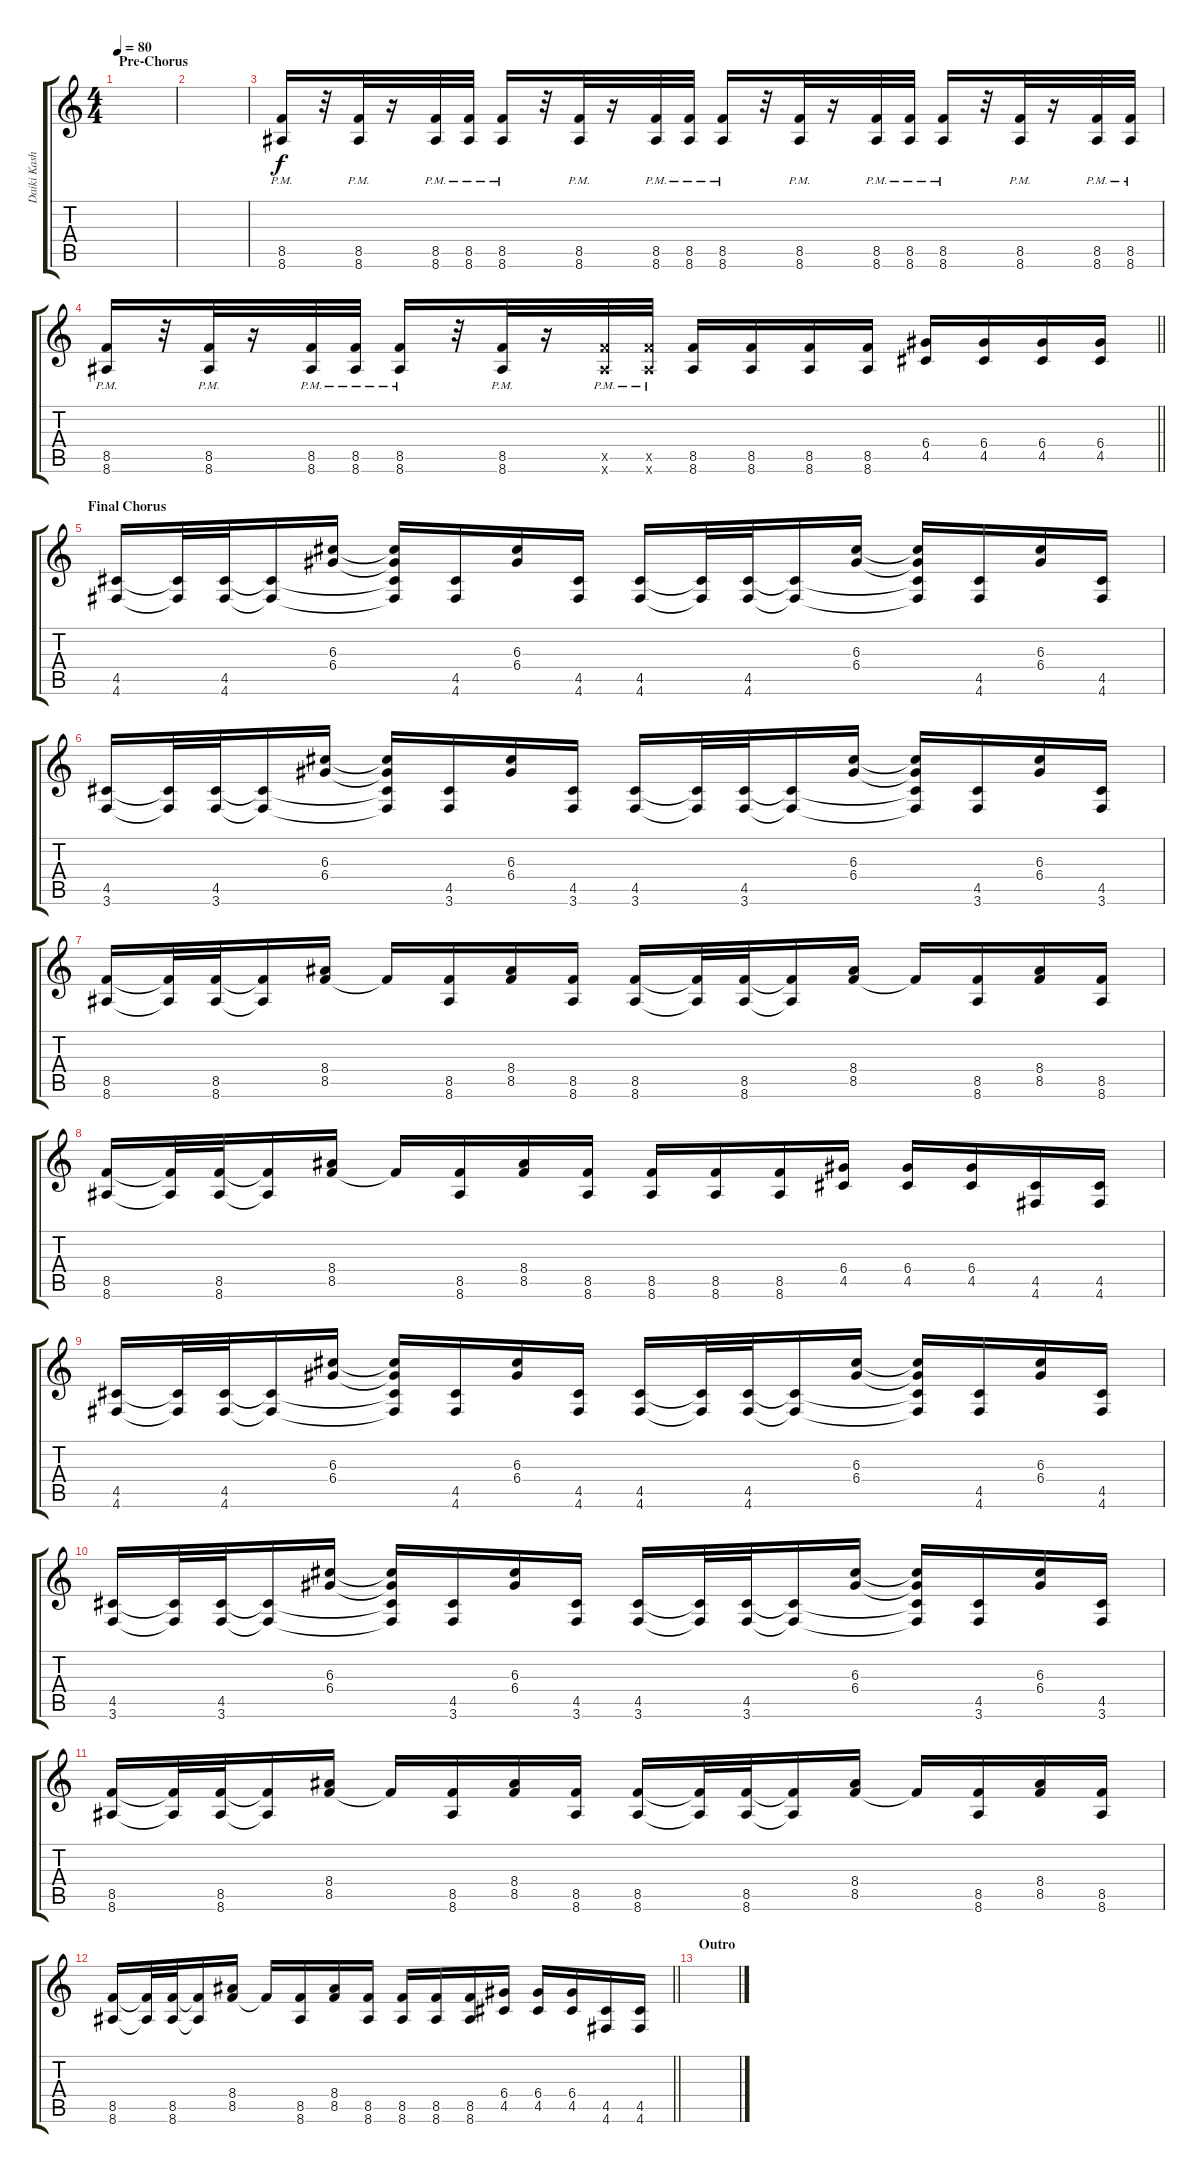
\track ("Daiki Kasho (Guitar 2)" "Daiki Kash") {instrument distortionguitar}
\staff {score tabs}
\tuning (E4 B3 G3 D3 A2 D2) {hide}
\ts (4 4)
\section ("" "Pre-Chorus")
\tempo 80
\clef g2
\ks c
|
|
(8.5{pm} 8.6).16 r.32 (8.5{pm} 8.6).32 r.16 (8.5{pm} 8.6).32 (8.5{pm} 8.6{pm}).32 (8.5{pm} 8.6).16 r.32 (8.5{pm} 8.6).32 r.16 (8.5{pm} 8.6).32 (8.5{pm} 8.6{pm}).32 (8.5{pm} 8.6).16 r.32 (8.5{pm} 8.6).32 r.16 (8.5{pm} 8.6).32 (8.5{pm} 8.6{pm}).32 (8.5{pm} 8.6).16 r.32 (8.5{pm} 8.6{pm}).32 r.16 (8.5{pm} 8.6{pm}).32 (8.5{pm} 8.6{pm}).32 |
\barLineRight lightlight
(8.5{pm} 8.6).16 r.32 (8.5{pm} 8.6).32 r.16 (8.5{pm} 8.6).32 (8.5{pm} 8.6{pm}).32 (8.5{pm} 8.6).16 r.32 (8.5{pm} 8.6).32 r.16 (8.5{pm x} 8.6{x}).32 (8.5{pm x} 8.6{pm x}).32 (8.5 8.6).16 (8.5 8.6).16 (8.5 8.6).16 (8.5 8.6).16 (6.4 4.5).16 (6.4 4.5).16 (6.4 4.5).16 (6.4 4.5).16 |
\section ("" "Final Chorus")
(4.5 4.6).16 (4.5{t} 4.6{t}).32 (4.5 4.6).32 (4.5{t} 4.6{t}).16 (6.3 6.4).16 (6.3{t} 6.4{t} 4.5{t} 4.6{t}).16 (4.5 4.6).16 (6.3 6.4).16 (4.5 4.6).16 (4.5 4.6).16 (4.5{t} 4.6{t}).32 (4.5 4.6).32 (4.5{t} 4.6{t}).16 (6.3 6.4).16 (6.3{t} 6.4{t} 4.5{t} 4.6{t}).16 (4.5 4.6).16 (6.3 6.4).16 (4.5 4.6).16 |
(4.5 3.6).16 (4.5{t} 3.6{t}).32 (4.5 3.6).32 (4.5{t} 3.6{t}).16 (6.3 6.4).16 (6.3{t} 6.4{t} 4.5{t} 3.6{t}).16 (4.5 3.6).16 (6.3 6.4).16 (4.5 3.6).16 (4.5 3.6).16 (4.5{t} 3.6{t}).32 (4.5 3.6).32 (4.5{t} 3.6{t}).16 (6.3 6.4).16 (6.3{t} 6.4{t} 4.5{t} 3.6{t}).16 (4.5 3.6).16 (6.3 6.4).16 (4.5 3.6).16 |
(8.5 8.6).16 (8.5{t} 8.6{t}).32 (8.5 8.6).32 (8.5{t} 8.6{t}).16 (8.4 8.5).16 8.5{t}.16 (8.5 8.6).16 (8.4 8.5).16 (8.5 8.6).16 (8.5 8.6).16 (8.5{t} 8.6{t}).32 (8.5 8.6).32 (8.5{t} 8.6{t}).16 (8.4 8.5).16 8.5{t}.16 (8.5 8.6).16 (8.4 8.5).16 (8.5 8.6).16 |
(8.5 8.6).16 (8.5{t} 8.6{t}).32 (8.5 8.6).32 (8.5{t} 8.6{t}).16 (8.4 8.5).16 8.5{t}.16 (8.5 8.6).16 (8.4 8.5).16 (8.5 8.6).16 (8.5 8.6).16 (8.5 8.6).16 (8.5 8.6).16 (6.4 4.5).16 (6.4 4.5).16 (6.4 4.5).16 (4.5 4.6).16 (4.5 4.6).16 |
(4.5 4.6).16 (4.5{t} 4.6{t}).32 (4.5 4.6).32 (4.5{t} 4.6{t}).16 (6.3 6.4).16 (6.3{t} 6.4{t} 4.5{t} 4.6{t}).16 (4.5 4.6).16 (6.3 6.4).16 (4.5 4.6).16 (4.5 4.6).16 (4.5{t} 4.6{t}).32 (4.5 4.6).32 (4.5{t} 4.6{t}).16 (6.3 6.4).16 (6.3{t} 6.4{t} 4.5{t} 4.6{t}).16 (4.5 4.6).16 (6.3 6.4).16 (4.5 4.6).16 |
(4.5 3.6).16 (4.5{t} 3.6{t}).32 (4.5 3.6).32 (4.5{t} 3.6{t}).16 (6.3 6.4).16 (6.3{t} 6.4{t} 4.5{t} 3.6{t}).16 (4.5 3.6).16 (6.3 6.4).16 (4.5 3.6).16 (4.5 3.6).16 (4.5{t} 3.6{t}).32 (4.5 3.6).32 (4.5{t} 3.6{t}).16 (6.3 6.4).16 (6.3{t} 6.4{t} 4.5{t} 3.6{t}).16 (4.5 3.6).16 (6.3 6.4).16 (4.5 3.6).16 |
(8.5 8.6).16 (8.5{t} 8.6{t}).32 (8.5 8.6).32 (8.5{t} 8.6{t}).16 (8.4 8.5).16 8.5{t}.16 (8.5 8.6).16 (8.4 8.5).16 (8.5 8.6).16 (8.5 8.6).16 (8.5{t} 8.6{t}).32 (8.5 8.6).32 (8.5{t} 8.6{t}).16 (8.4 8.5).16 8.5{t}.16 (8.5 8.6).16 (8.4 8.5).16 (8.5 8.6).16 |
\barLineRight lightlight
(8.5 8.6).16 (8.5{t} 8.6{t}).32 (8.5 8.6).32 (8.5{t} 8.6{t}).16 (8.4 8.5).16 8.5{t}.16 (8.5 8.6).16 (8.4 8.5).16 (8.5 8.6).16 (8.5 8.6).16 (8.5 8.6).16 (8.5 8.6).16 (6.4 4.5).16 (6.4 4.5).16 (6.4 4.5).16 (4.5 4.6).16 (4.5 4.6).16 |
\section ("" "Outro")
